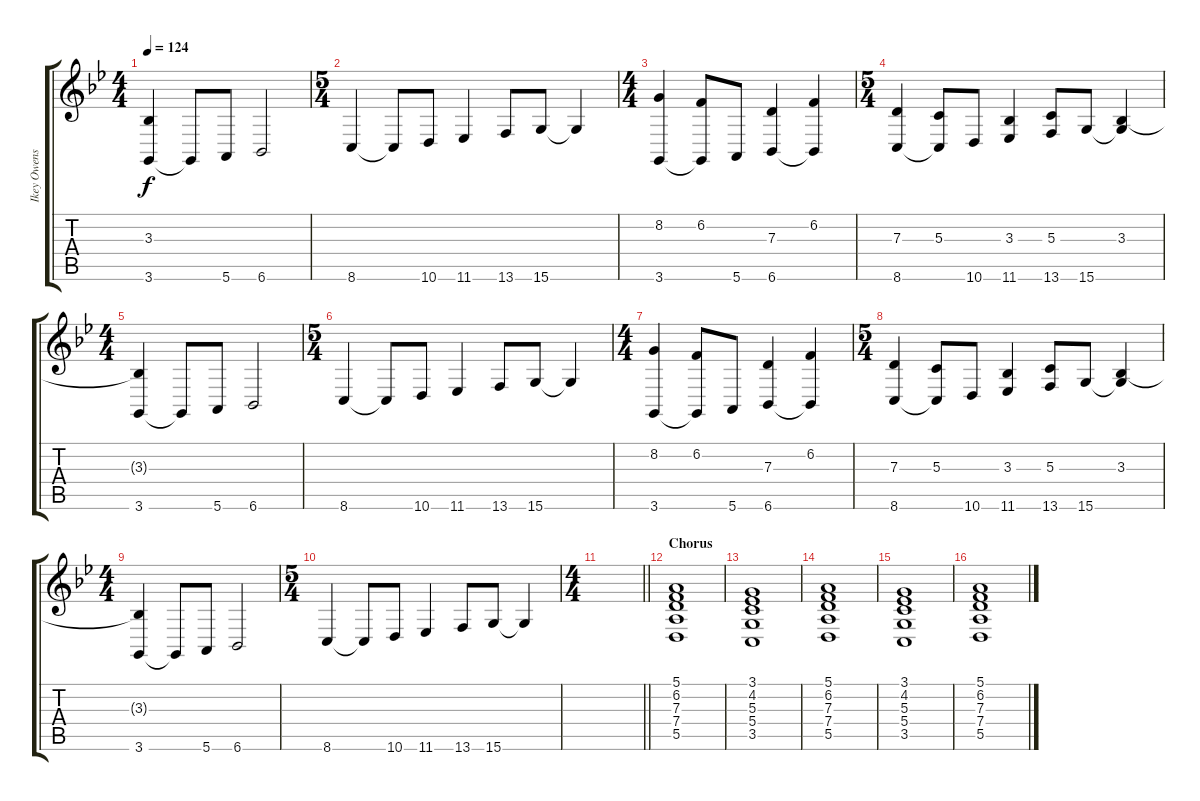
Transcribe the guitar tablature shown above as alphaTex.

\track ("Ikey Owens" "Ikey Owens") {instrument electricpiano1}
\staff {score tabs}
\tuning (E4 B3 G3 D3 A2 E2) {hide}
\ts (4 4)
\tempo 124
\clef g2
\ks gminor
(3.3{t} 3.6).4{dy f} 3.6{t}.8 5.6.8 6.6.2 |
\ts (5 4)
8.6.4 8.6{t}.8 10.6.8 11.6.4 13.6.8 15.6.8 15.6{t}.4 |
\ts (4 4)
(8.2 3.6).4 (6.2 3.6{t}).8 5.6.8 (7.3 6.6).4 (6.2 6.6{t}).4 |
\ts (5 4)
(7.3 8.6).4 (5.3 8.6{t}).8 10.6.8 (3.3 11.6).4 (5.3 13.6).8 15.6.8 (3.3 15.6{t}).4 |
\ts (4 4)
(3.3{t} 3.6).4 3.6{t}.8 5.6.8 6.6.2 |
\ts (5 4)
8.6.4 8.6{t}.8 10.6.8 11.6.4 13.6.8 15.6.8 15.6{t}.4 |
\ts (4 4)
(8.2 3.6).4 (6.2 3.6{t}).8 5.6.8 (7.3 6.6).4 (6.2 6.6{t}).4 |
\ts (5 4)
(7.3 8.6).4 (5.3 8.6{t}).8 10.6.8 (3.3 11.6).4 (5.3 13.6).8 15.6.8 (3.3 15.6{t}).4 |
\ts (4 4)
(3.3{t} 3.6).4 3.6{t}.8 5.6.8 6.6.2 |
\ts (5 4)
8.6.4 8.6{t}.8 10.6.8 11.6.4 13.6.8 15.6.8 15.6{t}.4 |
\ts (4 4)
\barLineRight lightlight
|
\section ("" "Chorus")
(5.1 6.2 7.3 7.4 5.5).1{volume 9 instrument electricpiano1} |
(3.1 4.2 5.3 5.4 3.5).1 |
(5.1 6.2 7.3 7.4 5.5).1 |
(3.1 4.2 5.3 5.4 3.5).1 |
(5.1 6.2 7.3 7.4 5.5).1
